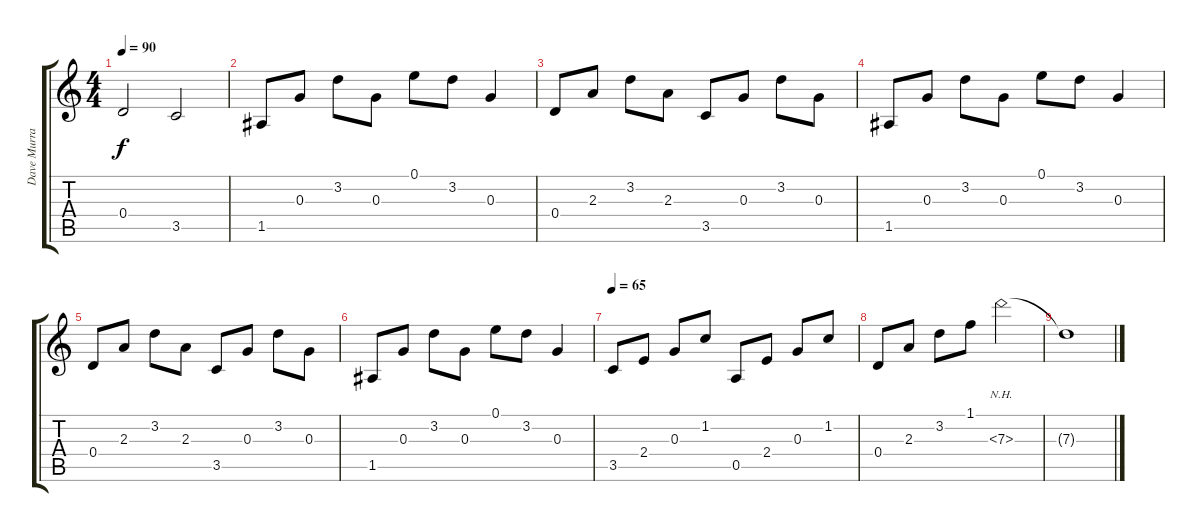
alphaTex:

\track ("Dave Murray" "Dave Murra") {instrument electricguitarjazz}
\staff {score tabs}
\tuning (E4 B3 G3 D3 A2 E2) {hide}
\ts (4 4)
\tempo 90
\clef g2
\ks c
0.4.2{dy f} 3.5.2 |
1.5.8 0.3.8 3.2.8 0.3.8 0.1.8 3.2.8 0.3.4 |
0.4.8 2.3.8 3.2.8 2.3.8 3.5.8 0.3.8 3.2.8 0.3.8 |
1.5.8 0.3.8 3.2.8 0.3.8 0.1.8 3.2.8 0.3.4 |
0.4.8 2.3.8 3.2.8 2.3.8 3.5.8 0.3.8 3.2.8 0.3.8 |
1.5.8 0.3.8 3.2.8 0.3.8 0.1.8 3.2.8 0.3.4 |
\tempo 65
3.5.8 2.4.8 0.3.8 1.2.8 0.5.8 2.4.8 0.3.8 1.2.8 |
0.4.8 2.3.8 3.2.8 1.1.8 7.3{nh}.2 |
7.3{t}.1
